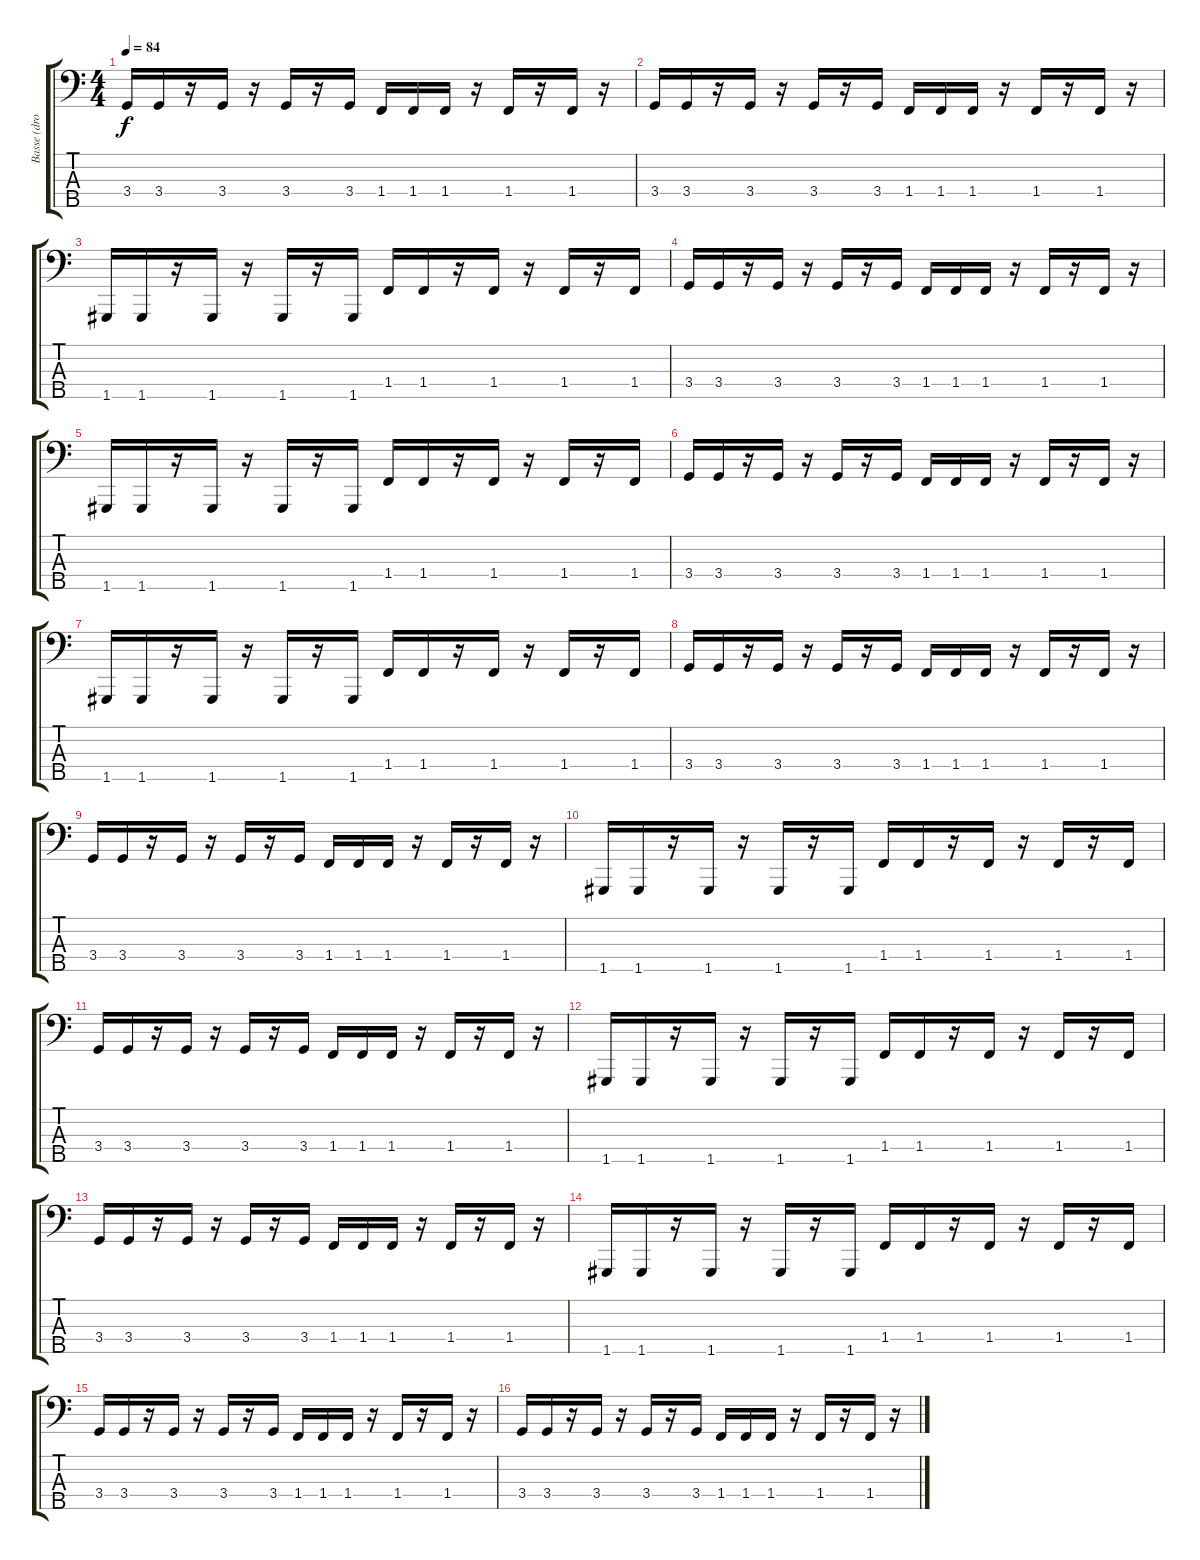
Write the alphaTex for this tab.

\track ("Basse (dropped G)" "Basse (dro") {instrument electricbassfinger}
\staff {score tabs}
\tuning (G2 D2 A1 E1 G0) {hide}
\ts (4 4)
\tempo 84
\clef f4
\ks c
3.4.16{dy f} 3.4.16 r.16 3.4.16 r.16 3.4.16 r.16 3.4.16 1.4.16 1.4.16 1.4.16 r.16 1.4.16 r.16 1.4.16 r.16 |
3.4.16 3.4.16 r.16 3.4.16 r.16 3.4.16 r.16 3.4.16 1.4.16 1.4.16 1.4.16 r.16 1.4.16 r.16 1.4.16 r.16 |
1.5.16 1.5.16 r.16 1.5.16 r.16 1.5.16 r.16 1.5.16 1.4.16 1.4.16 r.16 1.4.16 r.16 1.4.16 r.16 1.4.16 |
3.4.16 3.4.16 r.16 3.4.16 r.16 3.4.16 r.16 3.4.16 1.4.16 1.4.16 1.4.16 r.16 1.4.16 r.16 1.4.16 r.16 |
1.5.16 1.5.16 r.16 1.5.16 r.16 1.5.16 r.16 1.5.16 1.4.16 1.4.16 r.16 1.4.16 r.16 1.4.16 r.16 1.4.16 |
3.4.16 3.4.16 r.16 3.4.16 r.16 3.4.16 r.16 3.4.16 1.4.16 1.4.16 1.4.16 r.16 1.4.16 r.16 1.4.16 r.16 |
1.5.16 1.5.16 r.16 1.5.16 r.16 1.5.16 r.16 1.5.16 1.4.16 1.4.16 r.16 1.4.16 r.16 1.4.16 r.16 1.4.16 |
3.4.16 3.4.16 r.16 3.4.16 r.16 3.4.16 r.16 3.4.16 1.4.16 1.4.16 1.4.16 r.16 1.4.16 r.16 1.4.16 r.16 |
3.4.16 3.4.16 r.16 3.4.16 r.16 3.4.16 r.16 3.4.16 1.4.16 1.4.16 1.4.16 r.16 1.4.16 r.16 1.4.16 r.16 |
1.5.16 1.5.16 r.16 1.5.16 r.16 1.5.16 r.16 1.5.16 1.4.16 1.4.16 r.16 1.4.16 r.16 1.4.16 r.16 1.4.16 |
3.4.16 3.4.16 r.16 3.4.16 r.16 3.4.16 r.16 3.4.16 1.4.16 1.4.16 1.4.16 r.16 1.4.16 r.16 1.4.16 r.16 |
1.5.16 1.5.16 r.16 1.5.16 r.16 1.5.16 r.16 1.5.16 1.4.16 1.4.16 r.16 1.4.16 r.16 1.4.16 r.16 1.4.16 |
3.4.16 3.4.16 r.16 3.4.16 r.16 3.4.16 r.16 3.4.16 1.4.16 1.4.16 1.4.16 r.16 1.4.16 r.16 1.4.16 r.16 |
1.5.16 1.5.16 r.16 1.5.16 r.16 1.5.16 r.16 1.5.16 1.4.16 1.4.16 r.16 1.4.16 r.16 1.4.16 r.16 1.4.16 |
3.4.16 3.4.16 r.16 3.4.16 r.16 3.4.16 r.16 3.4.16 1.4.16 1.4.16 1.4.16 r.16 1.4.16 r.16 1.4.16 r.16 |
3.4.16 3.4.16 r.16 3.4.16 r.16 3.4.16 r.16 3.4.16 1.4.16 1.4.16 1.4.16 r.16 1.4.16 r.16 1.4.16 r.16
